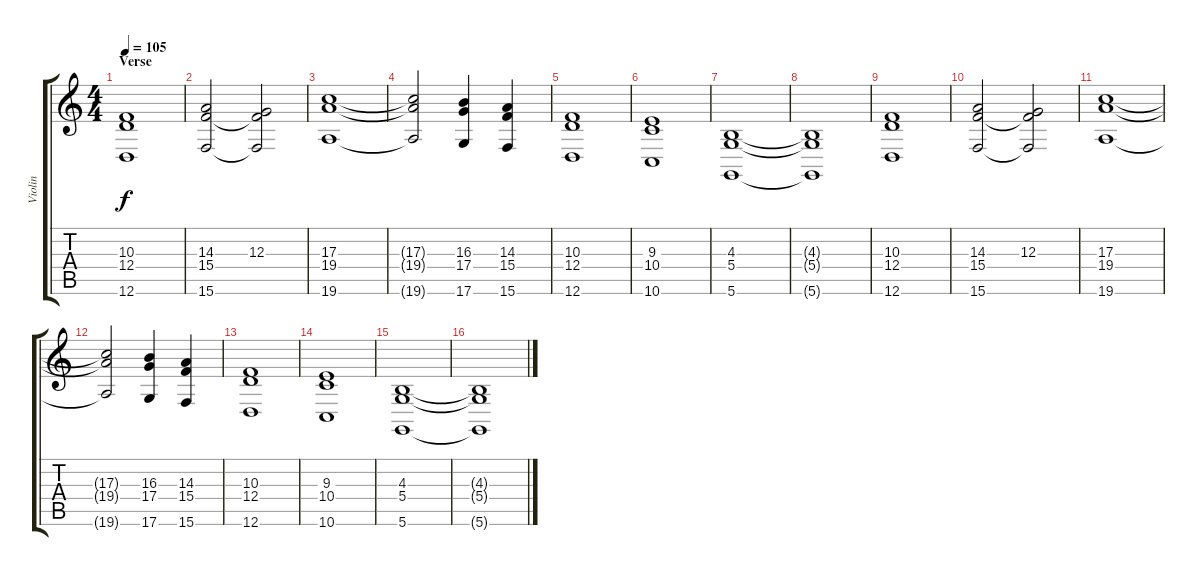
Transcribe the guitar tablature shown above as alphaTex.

\track ("Violin" "Violin") {instrument violin}
\staff {score tabs}
\tuning (E4 B3 G3 D3 A2 D2) {hide}
\ts (4 4)
\section ("" "Verse")
\tempo 105
\clef g2
\ks c
(10.3 12.4 12.6).1{dy f} |
(14.3 15.4 15.6).2 (12.3 15.4{t} 15.6{t}).2 |
(17.3 19.4 19.6).1 |
(17.3{t} 19.4{t} 19.6{t}).2 (16.3 17.4 17.6).4 (14.3 15.4 15.6).4 |
(10.3 12.4 12.6).1 |
(9.3 10.4 10.6).1 |
(4.3 5.4 5.6).1 |
(4.3{t} 5.4{t} 5.6{t}).1 |
(10.3 12.4 12.6).1 |
(14.3 15.4 15.6).2 (12.3 15.4{t} 15.6{t}).2 |
(17.3 19.4 19.6).1 |
(17.3{t} 19.4{t} 19.6{t}).2 (16.3 17.4 17.6).4 (14.3 15.4 15.6).4 |
(10.3 12.4 12.6).1 |
(9.3 10.4 10.6).1 |
(4.3 5.4 5.6).1 |
(4.3{t} 5.4{t} 5.6{t}).1
